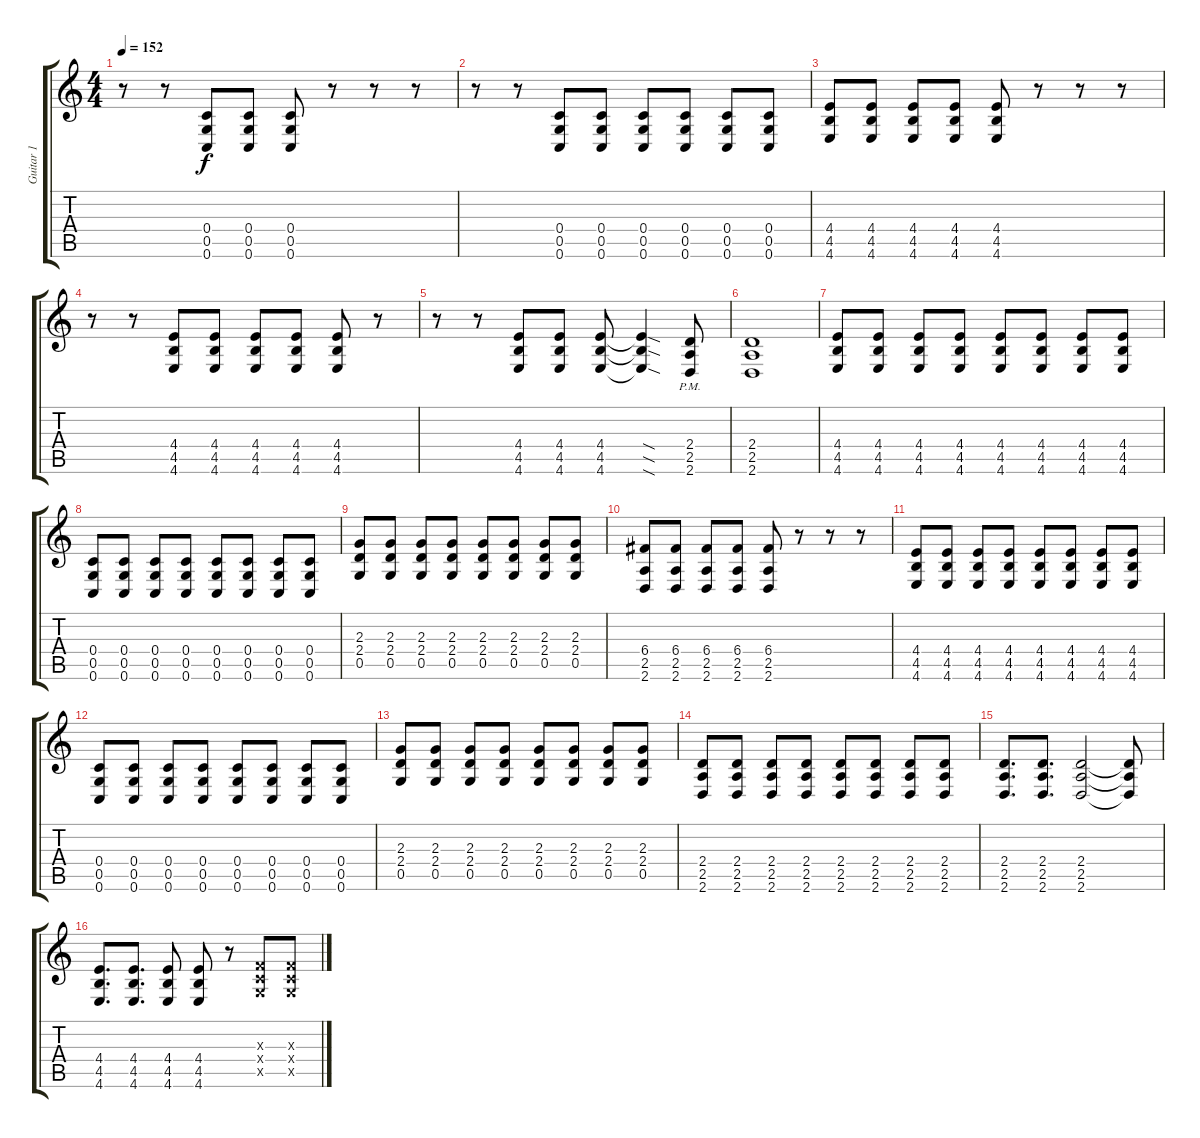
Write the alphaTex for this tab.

\track ("Guitar 1" "Guitar 1") {instrument distortionguitar}
\staff {score tabs}
\tuning (D4 A3 F3 C3 G2 C2) {hide}
\ts (4 4)
\tempo 152
\clef g2
\ks c
r.8{dy f} r.8 (0.4 0.5 0.6).8 (0.4 0.5 0.6).8 (0.4 0.5 0.6).8 r.8 r.8 r.8 |
r.8 r.8 (0.4 0.5 0.6).8 (0.4 0.5 0.6).8 (0.4 0.5 0.6).8 (0.4 0.5 0.6).8 (0.4 0.5 0.6).8 (0.4 0.5 0.6).8 |
(4.4 4.5 4.6).8 (4.4 4.5 4.6).8 (4.4 4.5 4.6).8 (4.4 4.5 4.6).8 (4.4 4.5 4.6).8 r.8 r.8 r.8 |
r.8 r.8 (4.4 4.5 4.6).8 (4.4 4.5 4.6).8 (4.4 4.5 4.6).8 (4.4 4.5 4.6).8 (4.4 4.5 4.6).8 r.8 |
r.8 r.8 (4.4 4.5 4.6).8 (4.4 4.5 4.6).8 (4.4 4.5 4.6).8 (4.4{sod t} 4.5{sod t} 4.6{sod t}).4 (2.4{pm} 2.5{pm} 2.6{pm}).8 |
(2.4 2.5 2.6).1 |
(4.4 4.5 4.6).8{instrument overdrivenguitar} (4.4 4.5 4.6).8 (4.4 4.5 4.6).8 (4.4 4.5 4.6).8 (4.4 4.5 4.6).8 (4.4 4.5 4.6).8 (4.4 4.5 4.6).8 (4.4 4.5 4.6).8 |
(0.4 0.5 0.6).8 (0.4 0.5 0.6).8 (0.4 0.5 0.6).8 (0.4 0.5 0.6).8 (0.4 0.5 0.6).8 (0.4 0.5 0.6).8 (0.4 0.5 0.6).8 (0.4 0.5 0.6).8 |
(2.3 2.4 0.5).8 (2.3 2.4 0.5).8 (2.3 2.4 0.5).8 (2.3 2.4 0.5).8 (2.3 2.4 0.5).8 (2.3 2.4 0.5).8 (2.3 2.4 0.5).8 (2.3 2.4 0.5).8 |
(6.4 2.5 2.6).8 (6.4 2.5 2.6).8 (6.4 2.5 2.6).8 (6.4 2.5 2.6).8 (6.4 2.5 2.6).8 r.8 r.8 r.8 |
(4.4 4.5 4.6).8{instrument distortionguitar} (4.4 4.5 4.6).8 (4.4 4.5 4.6).8 (4.4 4.5 4.6).8 (4.4 4.5 4.6).8 (4.4 4.5 4.6).8 (4.4 4.5 4.6).8 (4.4 4.5 4.6).8 |
(0.4 0.5 0.6).8 (0.4 0.5 0.6).8 (0.4 0.5 0.6).8 (0.4 0.5 0.6).8 (0.4 0.5 0.6).8 (0.4 0.5 0.6).8 (0.4 0.5 0.6).8 (0.4 0.5 0.6).8 |
(2.3 2.4 0.5).8 (2.3 2.4 0.5).8 (2.3 2.4 0.5).8 (2.3 2.4 0.5).8 (2.3 2.4 0.5).8 (2.3 2.4 0.5).8 (2.3 2.4 0.5).8 (2.3 2.4 0.5).8 |
(2.4 2.5 2.6).8 (2.4 2.5 2.6).8 (2.4 2.5 2.6).8 (2.4 2.5 2.6).8 (2.4 2.5 2.6).8 (2.4 2.5 2.6).8 (2.4 2.5 2.6).8 (2.4 2.5 2.6).8 |
(2.4 2.5 2.6).8{d} (2.4 2.5 2.6).8{d} (2.4 2.5 2.6).2 (2.4{t} 2.5{t} 2.6{t}).8 |
(4.4 4.5 4.6).8{d} (4.4 4.5 4.6).8{d} (4.4 4.5 4.6).8 (4.4 4.5 4.6).8 r.8 (0.3{x} 0.4{x} 0.5{x}).8 (0.3{x} 0.4{x} 0.5{x}).8
